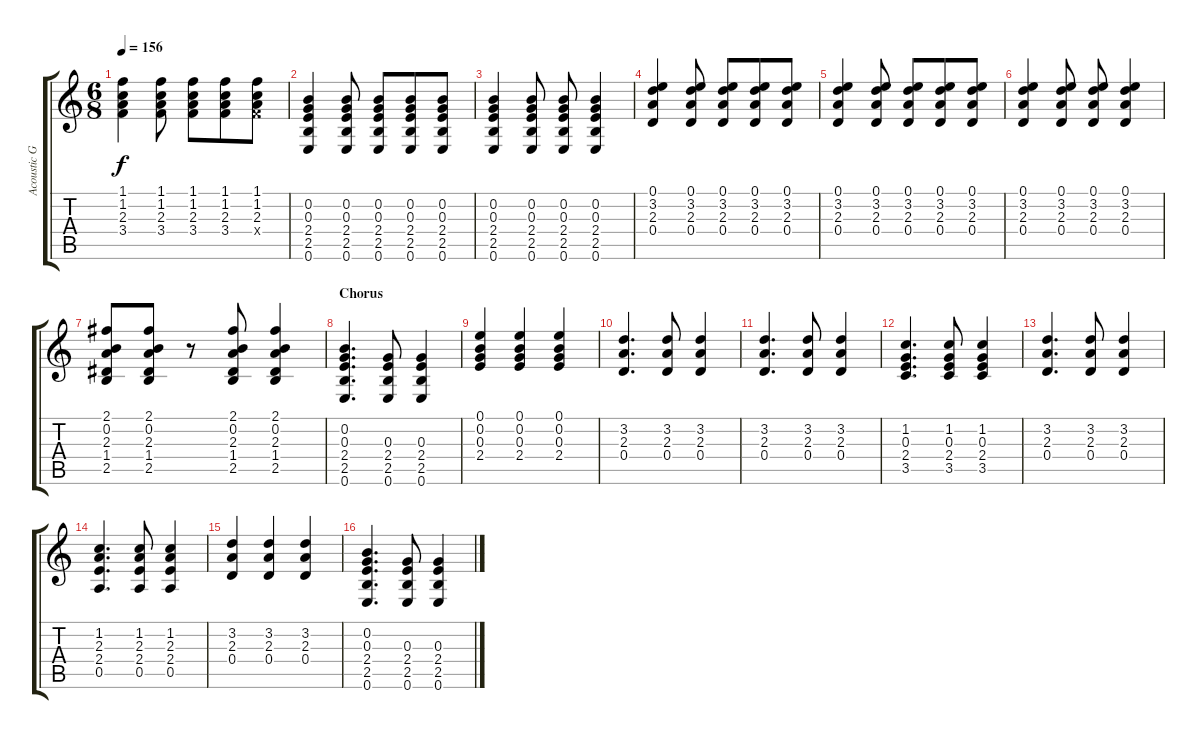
\track ("Acoustic Guitar" "Acoustic G") {instrument acousticguitarsteel}
\staff {score tabs}
\tuning (E4 B3 G3 D3 A2 E2) {hide}
\ts (6 8)
\tempo 156
\clef g2
\ks c
(1.1 1.2 2.3 3.4).4{dy f} (1.1 1.2 2.3 3.4).8 (1.1 1.2 2.3 3.4).8 (1.1 1.2 2.3 3.4).8 (1.1 1.2 2.3 3.4{x}).8 |
(0.2 0.3 2.4 2.5 0.6).4 (0.2 0.3 2.4 2.5 0.6).8 (0.2 0.3 2.4 2.5 0.6).8 (0.2 0.3 2.4 2.5 0.6).8 (0.2 0.3 2.4 2.5 0.6).8 |
(0.2 0.3 2.4 2.5 0.6).4 (0.2 0.3 2.4 2.5 0.6).8 (0.2 0.3 2.4 2.5 0.6).8 (0.2 0.3 2.4 2.5 0.6).4 |
(0.1 3.2 2.3 0.4).4 (0.1 3.2 2.3 0.4).8 (0.1 3.2 2.3 0.4).8 (0.1 3.2 2.3 0.4).8 (0.1 3.2 2.3 0.4).8 |
(0.1 3.2 2.3 0.4).4 (0.1 3.2 2.3 0.4).8 (0.1 3.2 2.3 0.4).8 (0.1 3.2 2.3 0.4).8 (0.1 3.2 2.3 0.4).8 |
(0.1 3.2 2.3 0.4).4 (0.1 3.2 2.3 0.4).8 (0.1 3.2 2.3 0.4).8 (0.1 3.2 2.3 0.4).4 |
(2.1 0.2 2.3 1.4 2.5).8 (2.1 0.2 2.3 1.4 2.5).8 r.8 (2.1 0.2 2.3 1.4 2.5).8 (2.1 0.2 2.3 1.4 2.5).4 |
\section ("" "Chorus")
(0.2 0.3 2.4 2.5 0.6).4{d} (0.3 2.4 2.5 0.6).8 (0.3 2.4 2.5 0.6).4 |
(0.1 0.2 0.3 2.4).4 (0.1 0.2 0.3 2.4).4 (0.1 0.2 0.3 2.4).4 |
(3.2 2.3 0.4).4{d} (3.2 2.3 0.4).8 (3.2 2.3 0.4).4 |
(3.2 2.3 0.4).4{d} (3.2 2.3 0.4).8 (3.2 2.3 0.4).4 |
(1.2 0.3 2.4 3.5).4{d} (1.2 0.3 2.4 3.5).8 (1.2 0.3 2.4 3.5).4 |
(3.2 2.3 0.4).4{d} (3.2 2.3 0.4).8 (3.2 2.3 0.4).4 |
(1.2 2.3 2.4 0.5).4{d} (1.2 2.3 2.4 0.5).8 (1.2 2.3 2.4 0.5).4 |
(3.2 2.3 0.4).4 (3.2 2.3 0.4).4 (3.2 2.3 0.4).4 |
(0.2 0.3 2.4 2.5 0.6).4{d} (0.3 2.4 2.5 0.6).8 (0.3 2.4 2.5 0.6).4
